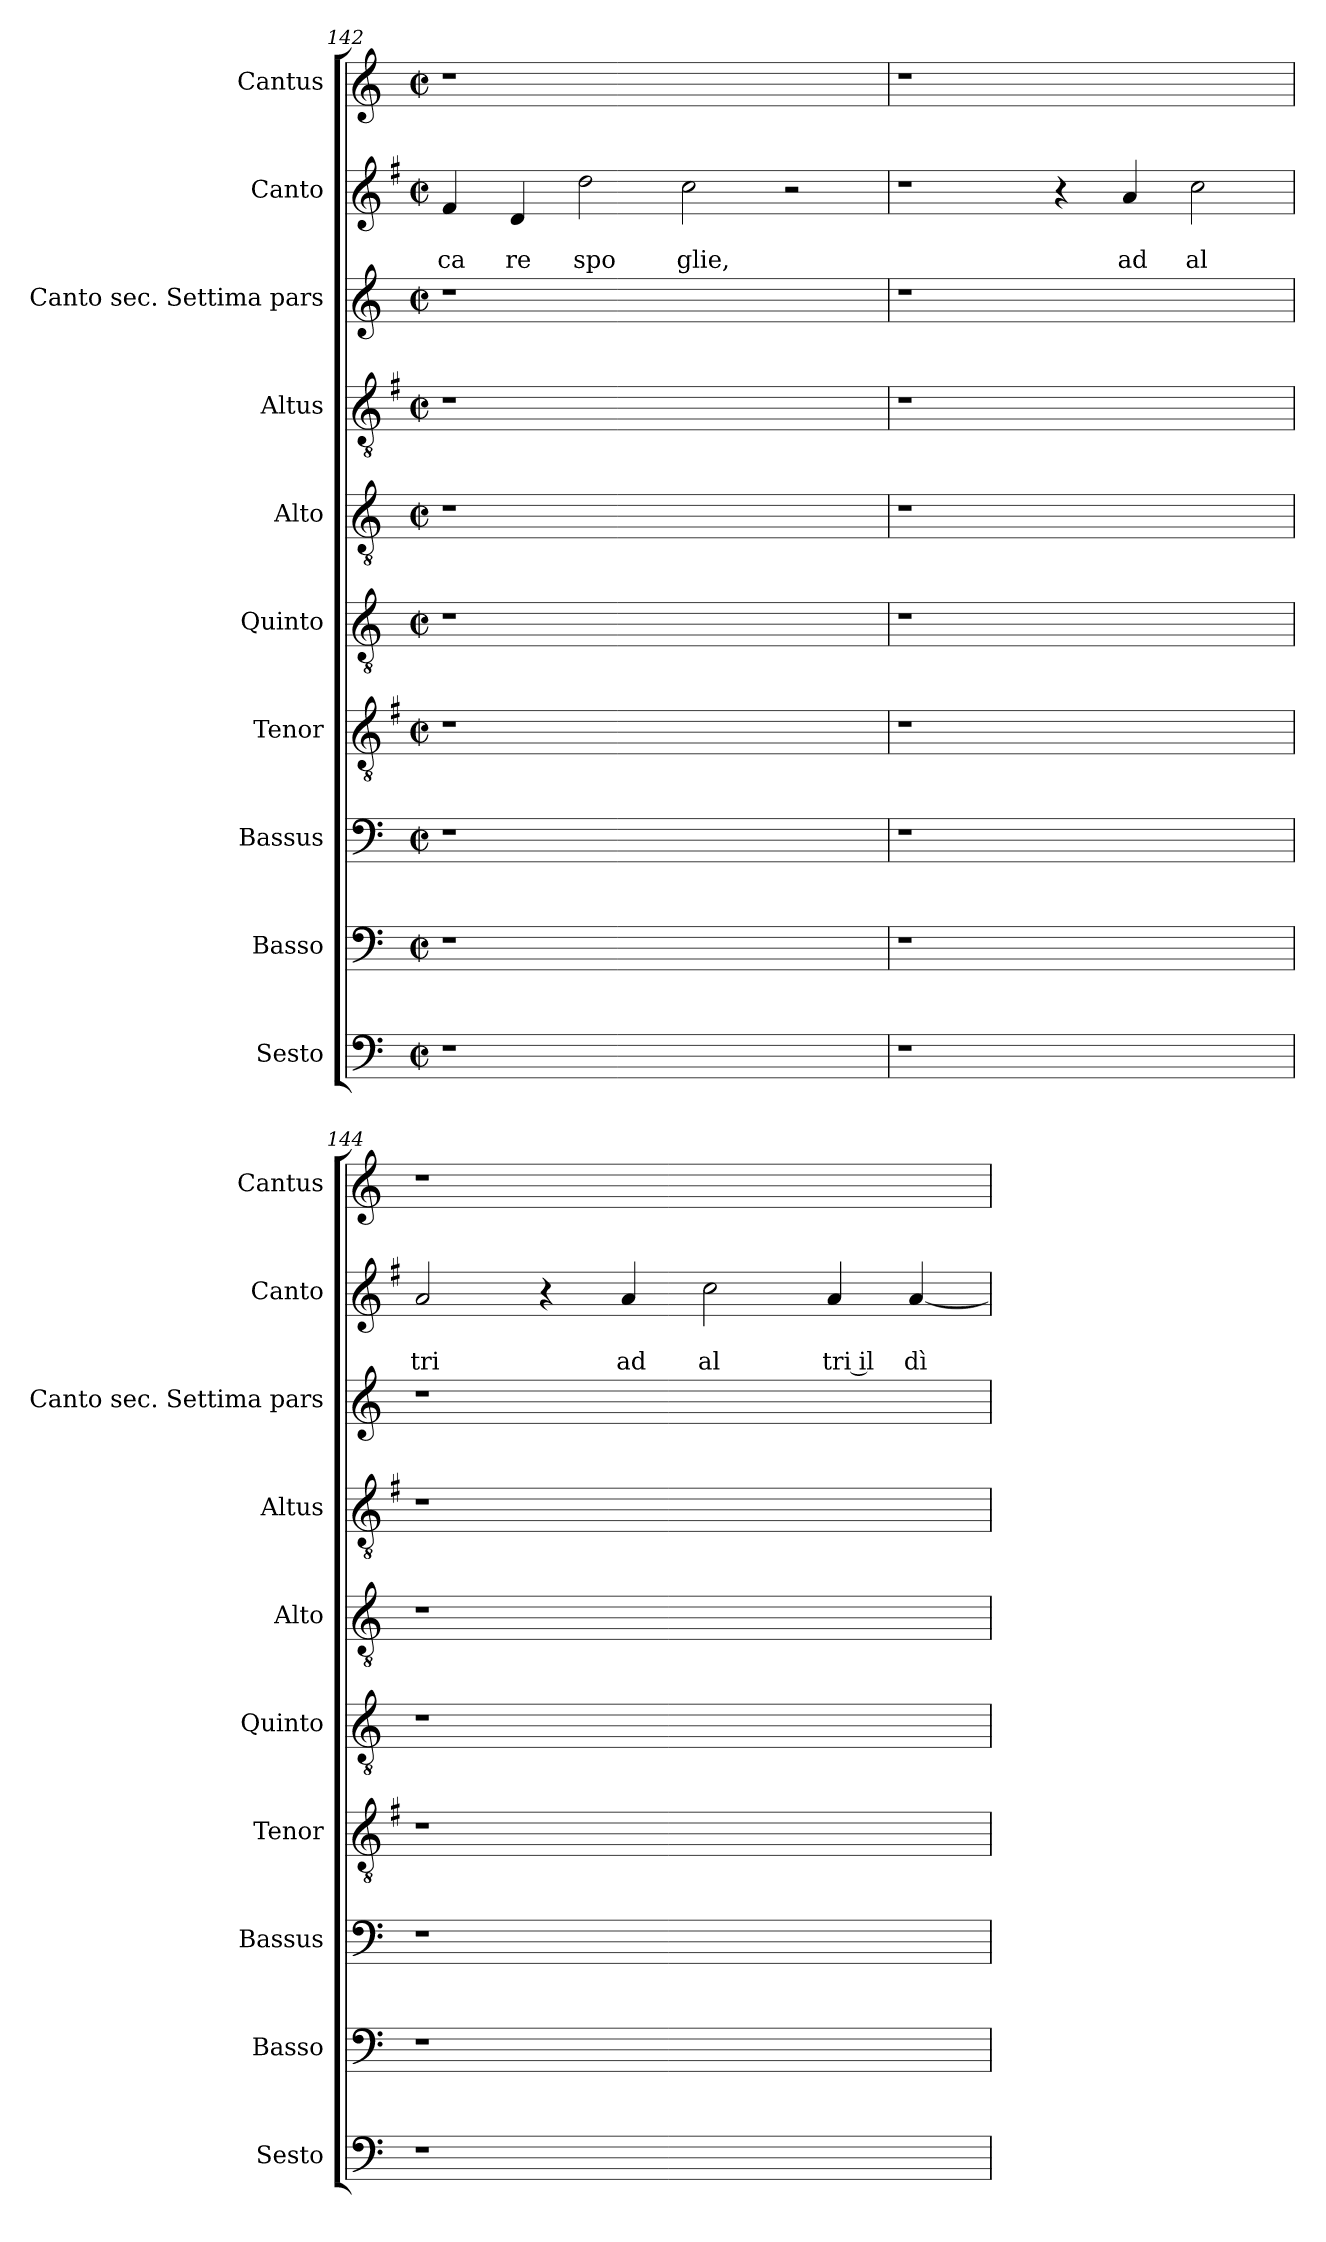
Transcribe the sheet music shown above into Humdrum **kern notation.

**kern	**kern	**kern	**kern	**kern	**kern	**kern	**kern	**kern	**text	**text	**kern
*part10	*part9	*part8	*part7	*part6	*part5	*part4	*part3	*part2	*part2	*part2	*part1
*staff10	*staff9	*staff8	*staff7	*staff6	*staff5	*staff4	*staff3	*staff2	*staff2	*staff2	*staff1
*I"Sesto	*I"Basso	*I"Bassus	*I"Tenor	*I"Quinto	*I"Alto	*I"Altus	*I"Canto sec. Settima pars	*I"Canto	*	*	*I"Cantus
*I'Sesto	*I'Basso	*I'Bassus	*I'Tenor	*I'Quinto	*I'Alto	*I'Altus	*I'Canto sec. Settima pars	*I'Canto	*	*	*I'Cantus
*clefF4	*clefF4	*clefF4	*clefGv2	*clefGv2	*clefGv2	*clefGv2	*clefG2	*clefG2	*	*	*clefG2
*k[]	*k[]	*k[]	*k[f#]	*k[]	*k[]	*k[f#]	*k[]	*k[f#]	*	*	*k[]
*C:	*C:	*C:	*G:	*C:	*C:	*G:	*C:	*G:	*	*	*C:
*M2/2	*M2/2	*M2/2	*M2/2	*M2/2	*M2/2	*M2/2	*M2/2	*M2/2	*	*	*M2/2
*met(c|)	*met(c|)	*met(c|)	*met(c|)	*met(c|)	*met(c|)	*met(c|)	*met(c|)	*met(c|)	*	*	*met(c|)
=142	=142	=142	=142	=142	=142	=142	=142	=142	=142	=142	=142
!	!	!	!	!	!	!	!	!	!	!LO:LY:b	!
1r	1r	1r	1r	1r	1r	1r	1r	4f#/	.	ca	1r
!	!	!	!	!	!	!	!	!	!	!LO:LY:b	!
.	.	.	.	.	.	.	.	4d/	.	re	.
!	!	!	!	!	!	!	!	!	!	!LO:LY:b	!
.	.	.	.	.	.	.	.	2dd\	.	spo	.
!	!	!	!	!	!	!	!	!	!	!LO:LY:b	!
1ryy	1ryy	1ryy	1ryy	1ryy	1ryy	1ryy	1ryy	2cc\	.	glie,	1ryy
.	.	.	.	.	.	.	.	2r	.	.	.
=143	=143	=143	=143	=143	=143	=143	=143	=143	=143	=143	=143
1r	1r	1r	1r	1r	1r	1r	1r	1r	.	.	1r
1ryy	1ryy	1ryy	1ryy	1ryy	1ryy	1ryy	1ryy	4r	.	.	1ryy
!	!	!	!	!	!	!	!	!	!	!LO:LY:b	!
.	.	.	.	.	.	.	.	4a/	.	ad	.
!	!	!	!	!	!	!	!	!	!	!LO:LY:b	!
.	.	.	.	.	.	.	.	2cc\	.	al	.
=144	=144	=144	=144	=144	=144	=144	=144	=144	=144	=144	=144
!	!	!	!	!	!	!	!	!	!	!LO:LY:b	!
1r	1r	1r	1r	1r	1r	1r	1r	2a/	.	tri	1r
.	.	.	.	.	.	.	.	4r	.	.	.
!	!	!	!	!	!	!	!	!	!	!LO:LY:b	!
.	.	.	.	.	.	.	.	4a/	.	ad	.
!	!	!	!	!	!	!	!	!	!	!LO:LY:b	!
1ryy	1ryy	1ryy	1ryy	1ryy	1ryy	1ryy	1ryy	2cc\	.	al	1ryy
!	!	!	!	!	!	!	!	!	!	!LO:LY:b:rj	!
.	.	.	.	.	.	.	.	4a/	.	tri il	.
!	!	!	!	!	!	!	!	!	!	!LO:LY:b	!
.	.	.	.	.	.	.	.	[<4a/	.	dì	.
=	=	=	=	=	=	=	=	=	=	=	=
*-	*-	*-	*-	*-	*-	*-	*-	*-	*-	*-	*-
